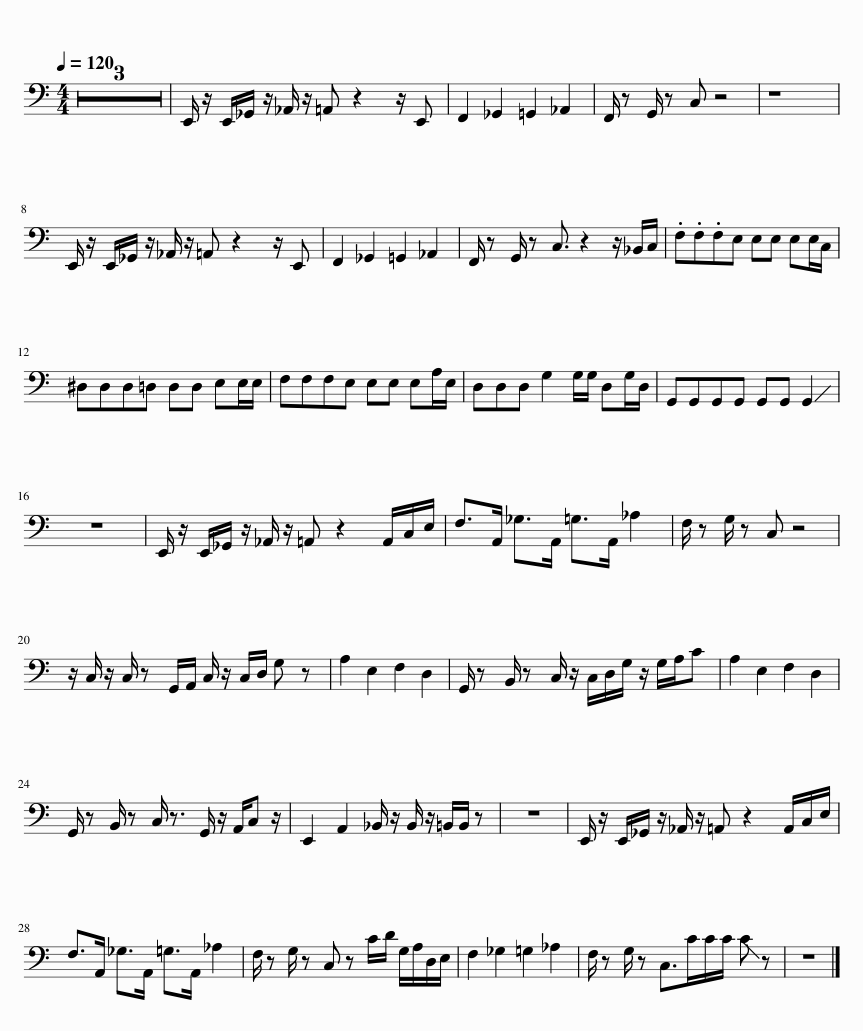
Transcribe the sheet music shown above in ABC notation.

X:1
L:1/8
Q:1/4=120
M:4/4
I:linebreak $
K:C
V:1 bass transpose=-12
V:1
 z8 | z8 | z8 | E,,/ z/ E,,/_G,,/ z/ _A,,/ z/ =A,, z2 z/ E,, | F,,2 _G,,2 =G,,2 _A,,2 | %5
 F,,/ z G,,/ z C, z4 | z8 |$ E,,/ z/ E,,/_G,,/ z/ _A,,/ z/ =A,, z2 z/ E,, | F,,2 _G,,2 =G,,2 _A,,2 | F,,/ z G,,/ z C,3/2 z2 z/ _B,,/C,/ | %10
 .F,.F,.F,E, E,E, E,E,/C,/ |$ ^D,D,D,=D, D,D, E,E,/E,/ | F,F,F,E, E,E, E,A,/E,/ | D,D,D, G,2 G,/G,/ D,G,/D,/ | G,,G,,G,,G,, G,,G,, G,,2 |$ %15
 z8 | E,,/ z/ E,,/_G,,/ z/ _A,,/ z/ =A,, z2 A,,/C,/E,/ | F,>A,, _G,>A,, =G,>A,, _A,2 | F,/ z G,/ z C, z4 |$ z/ C,/ z/ C,/ z G,,/A,,/ C,/ z/ C,/D,/ G, z | %20
 A,2 E,2 F,2 D,2 | G,,/ z B,,/ z C,/ z/ C,/D,/G,/ z/ G,/A,/C | A,2 E,2 F,2 D,2 |$ G,,/ z B,,/ z C,/ z3/2 G,,/ z/ A,,/C, z/ | E,,2 A,,2 _B,,/ z/ B,,/ z/ =B,,/B,,/ z | %25
 z8 | E,,/ z/ E,,/_G,,/ z/ _A,,/ z/ =A,, z2 A,,/C,/E,/ |$ F,>A,, _G,>A,, =G,>A,, _A,2 | F,/ z G,/ z C, z C/D/ G,/A,/D,/E,/ | F,2 _G,2 =G,2 _A,2 | %30
 F,/ z G,/ z C,>CC/C/ C z | z8 |] %32
